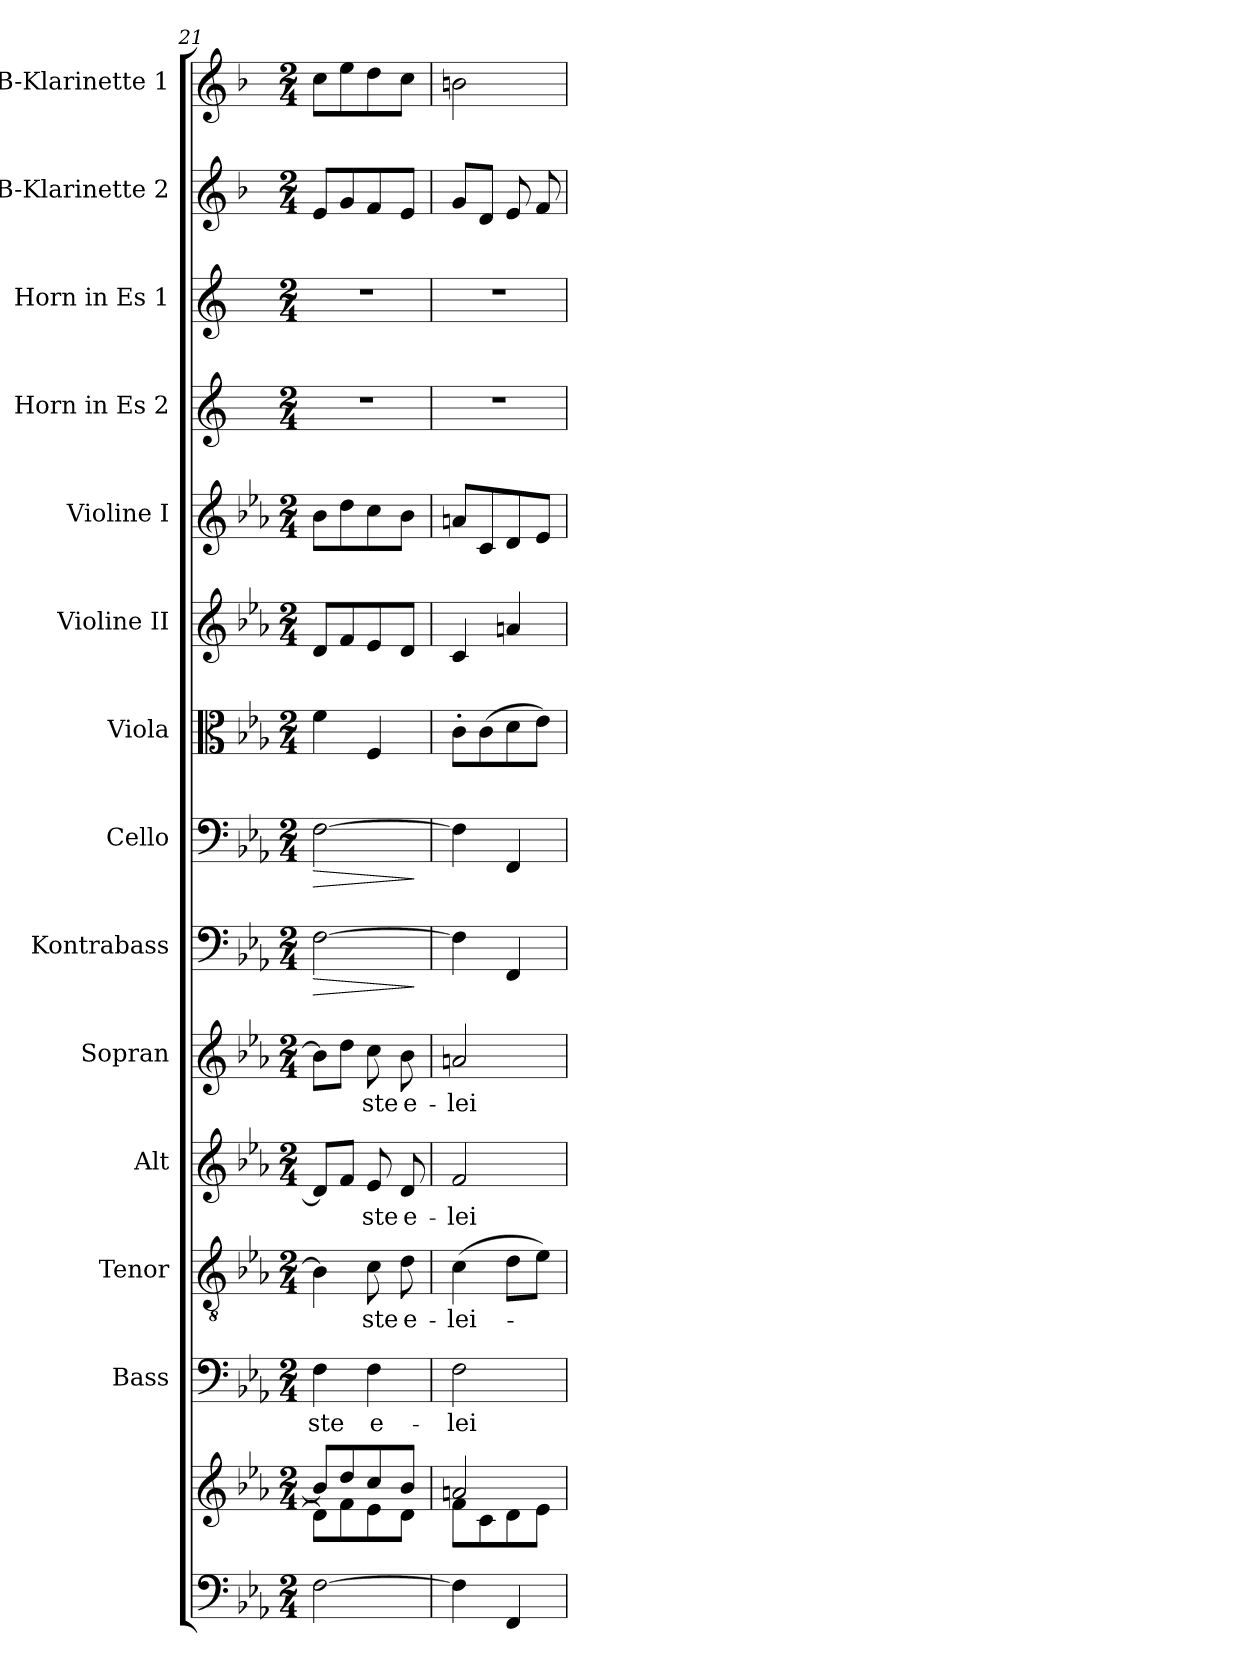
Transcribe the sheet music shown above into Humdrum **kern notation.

**kern	**kern	**kern	**text	**kern	**text	**kern	**text	**kern	**text	**kern	**dynam	**kern	**dynam	**kern	**kern	**kern	**kern	**kern	**kern	**kern
*part14	*part14	*part13	*part13	*part12	*part12	*part11	*part11	*part10	*part10	*part9	*part9	*part8	*part8	*part7	*part6	*part5	*part4	*part3	*part2	*part1
*staff15	*staff14	*staff13	*staff13	*staff12	*staff12	*staff11	*staff11	*staff10	*staff10	*staff9	*staff9	*staff8	*staff8	*staff7	*staff6	*staff5	*staff4	*staff3	*staff2	*staff1
*	*	*I"Bass	*	*I"Tenor	*	*I"Alt	*	*I"Sopran	*	*I"Kontrabass	*	*I"Cello	*	*I"Viola	*I"Violine II	*I"Violine I	*I"Horn in Es 2	*I"Horn in Es 1	*I"B-Klarinette 2	*I"B-Klarinette 1
*	*	*I'B.	*	*I'T.	*	*I'A.	*	*I'S.	*	*I'Kb.	*	*	*	*I'Vla.	*I'Vl. II	*I'Vl. I	*I'Hrn. 2	*I'Hrn. 1	*I'Kl. 2	*I'Kl. 1
*clefF4	*clefG2	*clefF4	*	*clefGv2	*	*clefG2	*	*clefG2	*	*clefF4	*	*clefF4	*	*clefC3	*clefG2	*clefG2	*clefG2	*clefG2	*clefG2	*clefG2
*	*	*	*	*	*	*	*	*	*	*ITrd7c12	*	*	*	*	*	*	*ITrd5c9	*ITrd5c9	*ITrd1c2	*ITrd1c2
*k[b-e-a-]	*k[b-e-a-]	*k[b-e-a-]	*	*k[b-e-a-]	*	*k[b-e-a-]	*	*k[b-e-a-]	*	*k[b-e-a-]	*	*k[b-e-a-]	*	*k[b-e-a-]	*k[b-e-a-]	*k[b-e-a-]	*k[b-e-a-]	*k[b-e-a-]	*k[b-e-a-]	*k[b-e-a-]
*E-:	*E-:	*E-:	*	*E-:	*	*E-:	*	*E-:	*	*E-:	*	*E-:	*	*E-:	*E-:	*E-:	*E-:	*E-:	*E-:	*E-:
*M2/4	*M2/4	*M2/4	*	*M2/4	*	*M2/4	*	*M2/4	*	*M2/4	*	*M2/4	*	*M2/4	*M2/4	*M2/4	*M2/4	*M2/4	*M2/4	*M2/4
=21	=21	=21	=21	=21	=21	=21	=21	=21	=21	=21	=21	=21	=21	=21	=21	=21	=21	=21	=21	=21
*	*^	*	*	*	*	*	*	*	*	*	*	*	*	*	*	*	*	*	*	*
!	!	!	!	!LO:LY:b	!	!	!	!	!	!	!	!LO:HP:b	!	!LO:HP:b	!	!	!	!	!	!	!
[2F\	8b-/L]	8d\L]	4F\	-ste	4B-\]	.	8d/L]	.	8b-\L]	.	[2FF\	>	[2F\	>	4f\	8d/L	8b-\L	2r	2r	8d/L	8b-\L
.	8dd/	8f\	.	.	.	.	8f/J	.	8dd\J	.	.	.	.	.	.	8f/	8dd\	.	.	8f/	8dd\
!	!	!	!	!LO:LY:b	!	!LO:LY:b	!	!LO:LY:b	!	!LO:LY:b	!	!	!	!	!	!	!	!	!	!	!
.	8cc/	8e-\	4F\	e-	8c\	-ste	8e-/	-ste	8cc\	-ste	.	.	.	.	4F/	8e-/	8cc\	.	.	8e-/	8cc\
!	!	!	!	!	!	!LO:LY:b	!	!LO:LY:b	!	!LO:LY:b	!	!	!	!	!	!	!	!	!	!	!
.	8b-/J	8d\J	.	.	8d\	e-	8d/	e-	8b-\	e-	.	.	.	.	.	8d/J	8b-\J	.	.	8d/J	8b-\J
*	*v	*v	*	*	*	*	*	*	*	*	*	*	*	*	*	*	*	*	*	*	*
.	.	.	.	.	.	.	.	.	.	.	]	.	]	.	.	.	.	.	.	.
!!LO:PB:g=z
=22	=22	=22	=22	=22	=22	=22	=22	=22	=22	=22	=22	=22	=22	=22	=22	=22	=22	=22	=22	=22
*	*^	*	*	*	*	*	*	*	*	*	*	*	*	*	*	*	*	*	*	*
!	!	!	!	!LO:LY:b	!	!LO:LY:b	!	!LO:LY:b	!	!LO:LY:b	!	!	!	!	!	!	!	!	!	!	!
4F\]	2an/	8f\L	2F\	-lei-	(>4c\	-lei-	2f/	-lei-	2an/	-lei-	4FF\]	.	4F\]	.	8c'>\L	4c/	8an/L	2r	2r	8f/L	2an\
.	.	8c\	.	.	.	.	.	.	.	.	.	.	.	.	(>8c\	.	8c/	.	.	8c/J	.
4FF/	.	8d\	.	.	8d\L	.	.	.	.	.	4FFF/	.	4FF/	.	8d\	4an/	8d/	.	.	8d/	.
.	.	8e-\J	.	.	8e-\J)	.	.	.	.	.	.	.	.	.	8e-\J)	.	8e-/J	.	.	8e-/	.
*	*v	*v	*	*	*	*	*	*	*	*	*	*	*	*	*	*	*	*	*	*	*
=	=	=	=	=	=	=	=	=	=	=	=	=	=	=	=	=	=	=	=	=
*-	*-	*-	*-	*-	*-	*-	*-	*-	*-	*-	*-	*-	*-	*-	*-	*-	*-	*-	*-	*-
